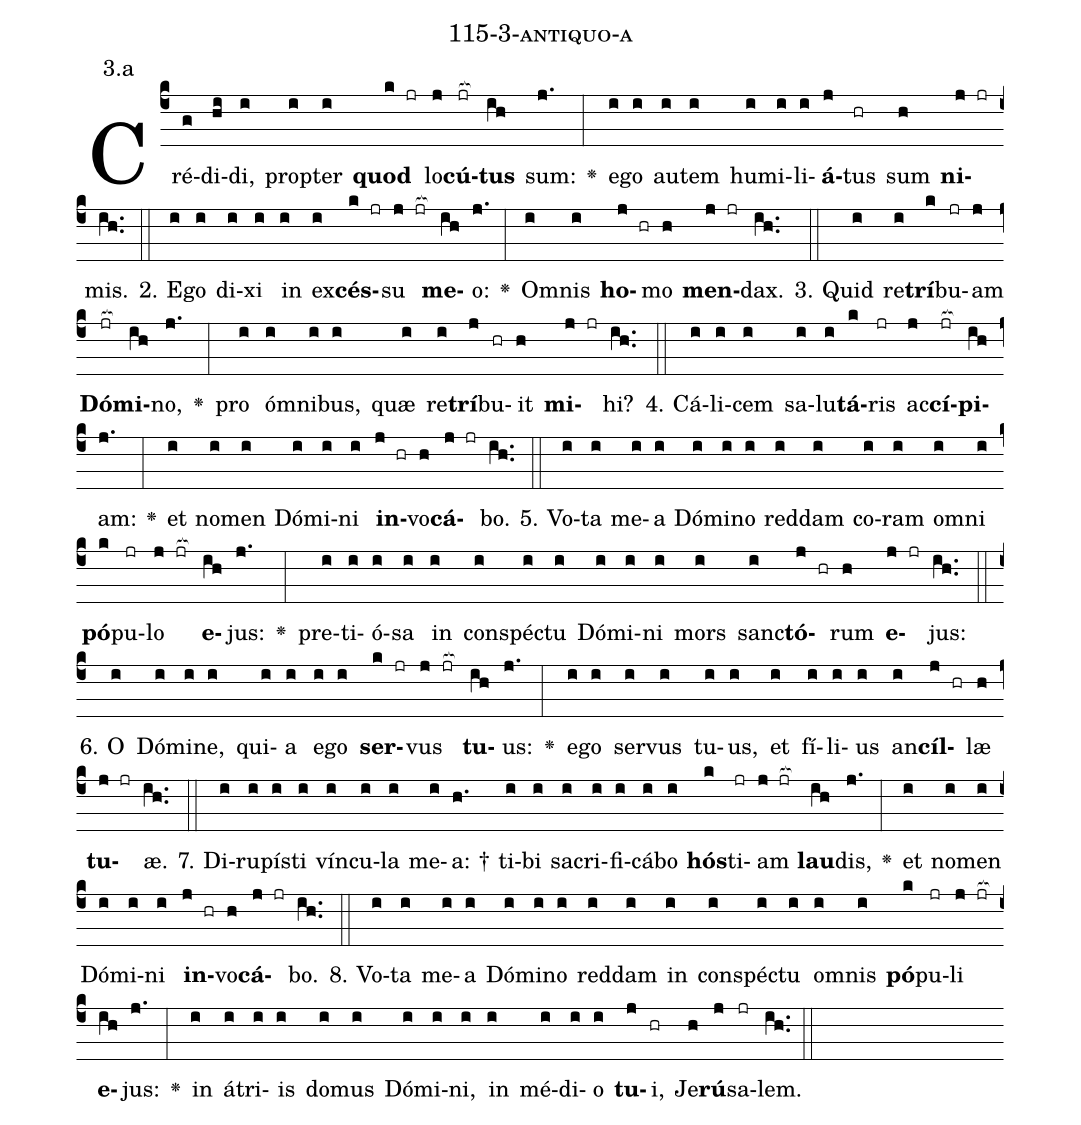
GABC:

name: 115-3-antiquo-a;
annotation: 3.a;
%%
(c4)Cré(g)di(hi)di,(i) prop(i)ter(i) <b>quod</b>(k jr) lo(j)<b>cú</b>(jr[ocb:1{])<b>tus</b>(ih[ocb:0}]) sum:(j.) <v>\greheightstar</v>(:) e(i)go(i) au(i)tem(i) hu(i)mi(i)li(i)<b>á</b>(j)tus(hr) sum(h) <b>ni</b>(j jr)mis.(ih..) (::)
2. E(i)go(i) di(i)xi(i) in(i) ex(i)<b>cés</b>(k jr)su(j jr[ocb:1{]) <b>me</b>(ih[ocb:0}])o:(j.) <v>\greheightstar</v>(:) Om(i)nis(i) <b>ho</b>(j hr)mo(h) <b>men</b>(j jr)dax.(ih..) (::)
3. Quid(i) re(i)<b>trí</b>(k)bu(jr)am(j) <b>Dó</b>(jr[ocb:1{])<b>mi</b>(ih[ocb:0}])no,(j.) <v>\greheightstar</v>(:) pro(i) óm(i)ni(i)bus,(i) quæ(i) re(i)<b>trí</b>(j)bu(hr)it(h) <b>mi</b>(j jr)hi?(ih..) (::)
4. Cá(i)li(i)cem(i) sa(i)lu(i)<b>tá</b>(k)ris(jr) ac(j)<b>cí</b>(jr[ocb:1{])<b>pi</b>(ih[ocb:0}])am:(j.) <v>\greheightstar</v>(:) et(i) no(i)men(i) Dó(i)mi(i)ni(i) <b>in</b>(j hr)vo(h)<b>cá</b>(j jr)bo.(ih..) (::)
5. Vo(i)ta(i) me(i)a(i) Dó(i)mi(i)no(i) red(i)dam(i) co(i)ram(i) om(i)ni(i) <b>pó</b>(k)pu(jr)lo(j jr[ocb:1{]) <b>e</b>(ih[ocb:0}])jus:(j.) <v>\greheightstar</v>(:) pre(i)ti(i)ó(i)sa(i) in(i) con(i)spéc(i)tu(i) Dó(i)mi(i)ni(i) mors(i) sanc(i)<b>tó</b>(j hr)rum(h) <b>e</b>(j jr)jus:(ih..) (::)
6. O(i) Dó(i)mi(i)ne,(i) qui(i)a(i) e(i)go(i) <b>ser</b>(k jr)vus(j jr[ocb:1{]) <b>tu</b>(ih[ocb:0}])us:(j.) <v>\greheightstar</v>(:) e(i)go(i) ser(i)vus(i) tu(i)us,(i) et(i) fí(i)li(i)us(i) an(i)<b>cíl</b>(j hr)læ(h) <b>tu</b>(j jr)æ.(ih..) (::)
7. Di(i)ru(i)pís(i)ti(i) vín(i)cu(i)la(i) me(i)a: †(h.) ti(i)bi(i) sa(i)cri(i)fi(i)cá(i)bo(i) <b>hós</b>(k)ti(jr)am(j jr[ocb:1{]) <b>lau</b>(ih[ocb:0}])dis,(j.) <v>\greheightstar</v>(:) et(i) no(i)men(i) Dó(i)mi(i)ni(i) <b>in</b>(j hr)vo(h)<b>cá</b>(j jr)bo.(ih..) (::)
8. Vo(i)ta(i) me(i)a(i) Dó(i)mi(i)no(i) red(i)dam(i) in(i) con(i)spéc(i)tu(i) om(i)nis(i) <b>pó</b>(k)pu(jr)li(j jr[ocb:1{]) <b>e</b>(ih[ocb:0}])jus:(j.) <v>\greheightstar</v>(:) in(i) á(i)tri(i)is(i) do(i)mus(i) Dó(i)mi(i)ni,(i) in(i) mé(i)di(i)o(i) <b>tu</b>(j)i,(hr) Je(h)<b>rú</b>(j)sa(jr)lem.(ih..) (::)
